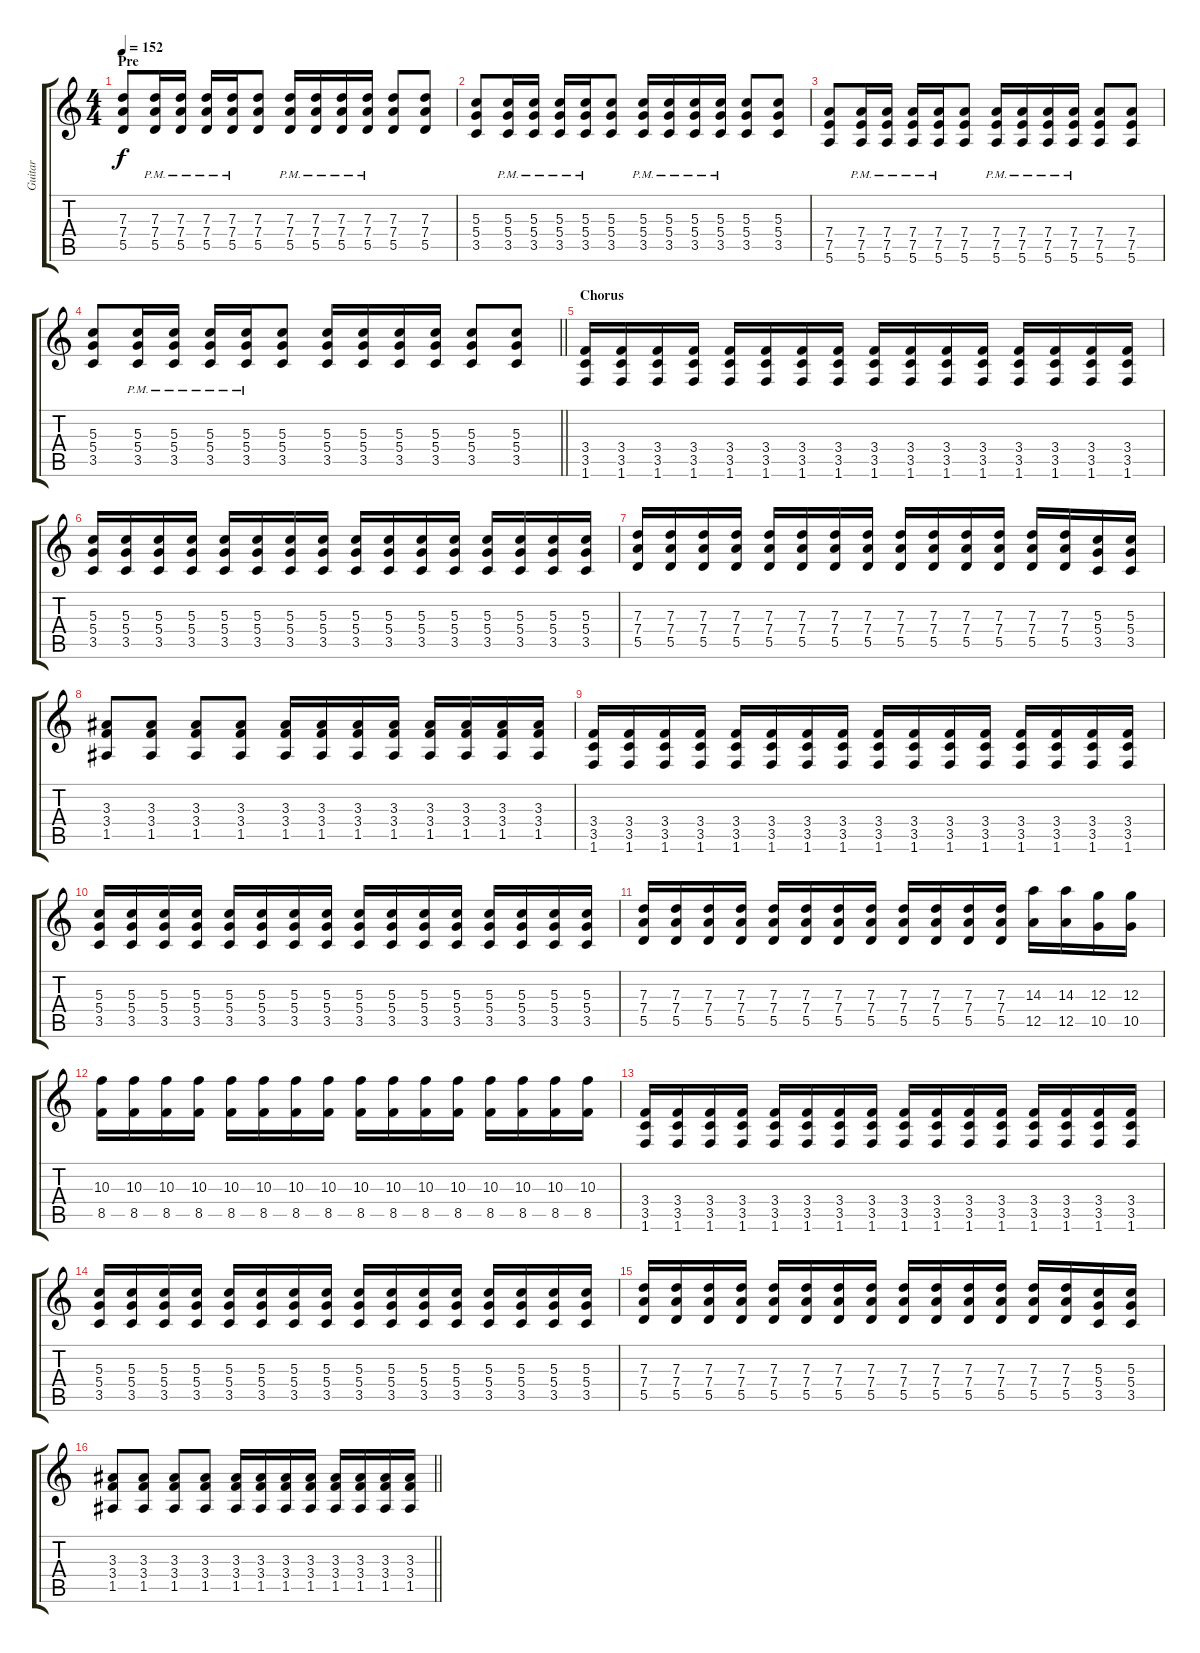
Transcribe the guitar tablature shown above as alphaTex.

\track ("Guitar" "Guitar") {instrument distortionguitar}
\staff {score tabs}
\tuning (E4 B3 G3 D3 A2 E2) {hide}
\ts (4 4)
\section ("" "Pre")
\tempo 152
\clef g2
\ks c
(7.3 7.4 5.5).8{dy f} (7.3{pm} 7.4{pm} 5.5{pm}).16 (7.3{pm} 7.4{pm} 5.5{pm}).16 (7.3{pm} 7.4{pm} 5.5{pm}).16 (7.3{pm} 7.4{pm} 5.5{pm}).16 (7.3 7.4 5.5).8 (7.3{pm} 7.4{pm} 5.5{pm}).16 (7.3{pm} 7.4{pm} 5.5{pm}).16 (7.3{pm} 7.4{pm} 5.5{pm}).16 (7.3{pm} 7.4{pm} 5.5{pm}).16 (7.3 7.4 5.5).8 (7.3 7.4 5.5).8 |
(5.3 5.4 3.5).8 (5.3{pm} 5.4{pm} 3.5{pm}).16 (5.3{pm} 5.4{pm} 3.5{pm}).16 (5.3{pm} 5.4{pm} 3.5{pm}).16 (5.3{pm} 5.4{pm} 3.5{pm}).16 (5.3 5.4 3.5).8 (5.3{pm} 5.4{pm} 3.5{pm}).16 (5.3{pm} 5.4{pm} 3.5{pm}).16 (5.3{pm} 5.4{pm} 3.5{pm}).16 (5.3{pm} 5.4{pm} 3.5{pm}).16 (5.3 5.4 3.5).8 (5.3 5.4 3.5).8 |
(7.4 7.5 5.6).8 (7.4{pm} 7.5{pm} 5.6{pm}).16 (7.4{pm} 7.5{pm} 5.6{pm}).16 (7.4{pm} 7.5{pm} 5.6{pm}).16 (7.4{pm} 7.5{pm} 5.6{pm}).16 (7.4 7.5 5.6).8 (7.4{pm} 7.5{pm} 5.6{pm}).16 (7.4{pm} 7.5{pm} 5.6{pm}).16 (7.4{pm} 7.5{pm} 5.6{pm}).16 (7.4{pm} 7.5{pm} 5.6{pm}).16 (7.4 7.5 5.6).8 (7.4 7.5 5.6).8 |
\barLineRight lightlight
(5.3 5.4 3.5).8 (5.3{pm} 5.4{pm} 3.5{pm}).16 (5.3{pm} 5.4{pm} 3.5{pm}).16 (5.3{pm} 5.4{pm} 3.5{pm}).16 (5.3{pm} 5.4{pm} 3.5{pm}).16 (5.3 5.4 3.5).8 (5.3 5.4 3.5).16 (5.3 5.4 3.5).16 (5.3 5.4 3.5).16 (5.3 5.4 3.5).16 (5.3 5.4 3.5).8 (5.3 5.4 3.5).8 |
\section ("" "Chorus")
(3.4 3.5 1.6).16 (3.4 3.5 1.6).16 (3.4 3.5 1.6).16 (3.4 3.5 1.6).16 (3.4 3.5 1.6).16 (3.4 3.5 1.6).16 (3.4 3.5 1.6).16 (3.4 3.5 1.6).16 (3.4 3.5 1.6).16 (3.4 3.5 1.6).16 (3.4 3.5 1.6).16 (3.4 3.5 1.6).16 (3.4 3.5 1.6).16 (3.4 3.5 1.6).16 (3.4 3.5 1.6).16 (3.4 3.5 1.6).16 |
(5.3 5.4 3.5).16 (5.3 5.4 3.5).16 (5.3 5.4 3.5).16 (5.3 5.4 3.5).16 (5.3 5.4 3.5).16 (5.3 5.4 3.5).16 (5.3 5.4 3.5).16 (5.3 5.4 3.5).16 (5.3 5.4 3.5).16 (5.3 5.4 3.5).16 (5.3 5.4 3.5).16 (5.3 5.4 3.5).16 (5.3 5.4 3.5).16 (5.3 5.4 3.5).16 (5.3 5.4 3.5).16 (5.3 5.4 3.5).16 |
(7.3 7.4 5.5).16 (7.3 7.4 5.5).16 (7.3 7.4 5.5).16 (7.3 7.4 5.5).16 (7.3 7.4 5.5).16 (7.3 7.4 5.5).16 (7.3 7.4 5.5).16 (7.3 7.4 5.5).16 (7.3 7.4 5.5).16 (7.3 7.4 5.5).16 (7.3 7.4 5.5).16 (7.3 7.4 5.5).16 (7.3 7.4 5.5).16 (7.3 7.4 5.5).16 (5.3 5.4 3.5).16 (5.3 5.4 3.5).16 |
(3.3 3.4 1.5).8 (3.3 3.4 1.5).8 (3.3 3.4 1.5).8 (3.3 3.4 1.5).8 (3.3 3.4 1.5).16 (3.3 3.4 1.5).16 (3.3 3.4 1.5).16 (3.3 3.4 1.5).16 (3.3 3.4 1.5).16 (3.3 3.4 1.5).16 (3.3 3.4 1.5).16 (3.3 3.4 1.5).16 |
(3.4 3.5 1.6).16 (3.4 3.5 1.6).16 (3.4 3.5 1.6).16 (3.4 3.5 1.6).16 (3.4 3.5 1.6).16 (3.4 3.5 1.6).16 (3.4 3.5 1.6).16 (3.4 3.5 1.6).16 (3.4 3.5 1.6).16 (3.4 3.5 1.6).16 (3.4 3.5 1.6).16 (3.4 3.5 1.6).16 (3.4 3.5 1.6).16 (3.4 3.5 1.6).16 (3.4 3.5 1.6).16 (3.4 3.5 1.6).16 |
(5.3 5.4 3.5).16 (5.3 5.4 3.5).16 (5.3 5.4 3.5).16 (5.3 5.4 3.5).16 (5.3 5.4 3.5).16 (5.3 5.4 3.5).16 (5.3 5.4 3.5).16 (5.3 5.4 3.5).16 (5.3 5.4 3.5).16 (5.3 5.4 3.5).16 (5.3 5.4 3.5).16 (5.3 5.4 3.5).16 (5.3 5.4 3.5).16 (5.3 5.4 3.5).16 (5.3 5.4 3.5).16 (5.3 5.4 3.5).16 |
(7.3 7.4 5.5).16 (7.3 7.4 5.5).16 (7.3 7.4 5.5).16 (7.3 7.4 5.5).16 (7.3 7.4 5.5).16 (7.3 7.4 5.5).16 (7.3 7.4 5.5).16 (7.3 7.4 5.5).16 (7.3 7.4 5.5).16 (7.3 7.4 5.5).16 (7.3 7.4 5.5).16 (7.3 7.4 5.5).16 (14.3 12.5).16 (14.3 12.5).16 (12.3 10.5).16 (12.3 10.5).16 |
(10.3 8.5).16 (10.3 8.5).16 (10.3 8.5).16 (10.3 8.5).16 (10.3 8.5).16 (10.3 8.5).16 (10.3 8.5).16 (10.3 8.5).16 (10.3 8.5).16 (10.3 8.5).16 (10.3 8.5).16 (10.3 8.5).16 (10.3 8.5).16 (10.3 8.5).16 (10.3 8.5).16 (10.3 8.5).16 |
(3.4 3.5 1.6).16 (3.4 3.5 1.6).16 (3.4 3.5 1.6).16 (3.4 3.5 1.6).16 (3.4 3.5 1.6).16 (3.4 3.5 1.6).16 (3.4 3.5 1.6).16 (3.4 3.5 1.6).16 (3.4 3.5 1.6).16 (3.4 3.5 1.6).16 (3.4 3.5 1.6).16 (3.4 3.5 1.6).16 (3.4 3.5 1.6).16 (3.4 3.5 1.6).16 (3.4 3.5 1.6).16 (3.4 3.5 1.6).16 |
(5.3 5.4 3.5).16 (5.3 5.4 3.5).16 (5.3 5.4 3.5).16 (5.3 5.4 3.5).16 (5.3 5.4 3.5).16 (5.3 5.4 3.5).16 (5.3 5.4 3.5).16 (5.3 5.4 3.5).16 (5.3 5.4 3.5).16 (5.3 5.4 3.5).16 (5.3 5.4 3.5).16 (5.3 5.4 3.5).16 (5.3 5.4 3.5).16 (5.3 5.4 3.5).16 (5.3 5.4 3.5).16 (5.3 5.4 3.5).16 |
(7.3 7.4 5.5).16 (7.3 7.4 5.5).16 (7.3 7.4 5.5).16 (7.3 7.4 5.5).16 (7.3 7.4 5.5).16 (7.3 7.4 5.5).16 (7.3 7.4 5.5).16 (7.3 7.4 5.5).16 (7.3 7.4 5.5).16 (7.3 7.4 5.5).16 (7.3 7.4 5.5).16 (7.3 7.4 5.5).16 (7.3 7.4 5.5).16 (7.3 7.4 5.5).16 (5.3 5.4 3.5).16 (5.3 5.4 3.5).16 |
\barLineRight lightlight
(3.3 3.4 1.5).8 (3.3 3.4 1.5).8 (3.3 3.4 1.5).8 (3.3 3.4 1.5).8 (3.3 3.4 1.5).16 (3.3 3.4 1.5).16 (3.3 3.4 1.5).16 (3.3 3.4 1.5).16 (3.3 3.4 1.5).16 (3.3 3.4 1.5).16 (3.3 3.4 1.5).16 (3.3 3.4 1.5).16
